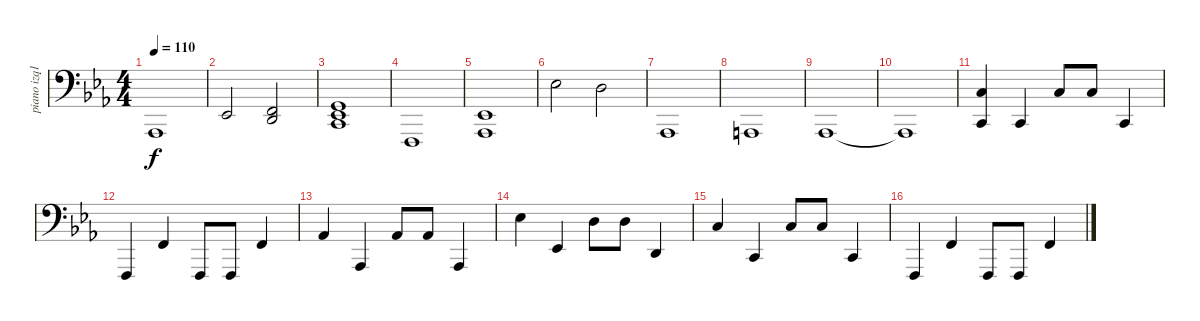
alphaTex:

\track ("piano izq1" "piano izq1") {instrument acousticgrandpiano}
\staff {score}
\tuning (C3 G2 D2 A1 E1 C-1) {hide}
\ts (4 4)
\tempo 110
\clef f4
\ks eb
4.5.1{dy f} |
1.3.2 (3.3 5.4).2 |
(0.2 1.3 3.4).1 |
1.5.1 |
(1.3 4.5).1 |
27.6.2 26.6.2 |
4.5.1 |
0.4.1 |
4.5.1 |
4.5{t}.1 |
(8.5 24.6).4 8.5.4 24.6.8 24.6.8 8.5.4 |
1.5.4 3.3.4 1.5.8 1.5.8 3.3.4 |
20.6.4 4.5.4 20.6.8 20.6.8 4.5.4 |
27.6.4 1.3.4 26.6.8 26.6.8 0.3.4 |
24.6.4 3.4.4 24.6.8 24.6.8 3.4.4 |
1.5.4 3.3.4 1.5.8 1.5.8 3.3.4
